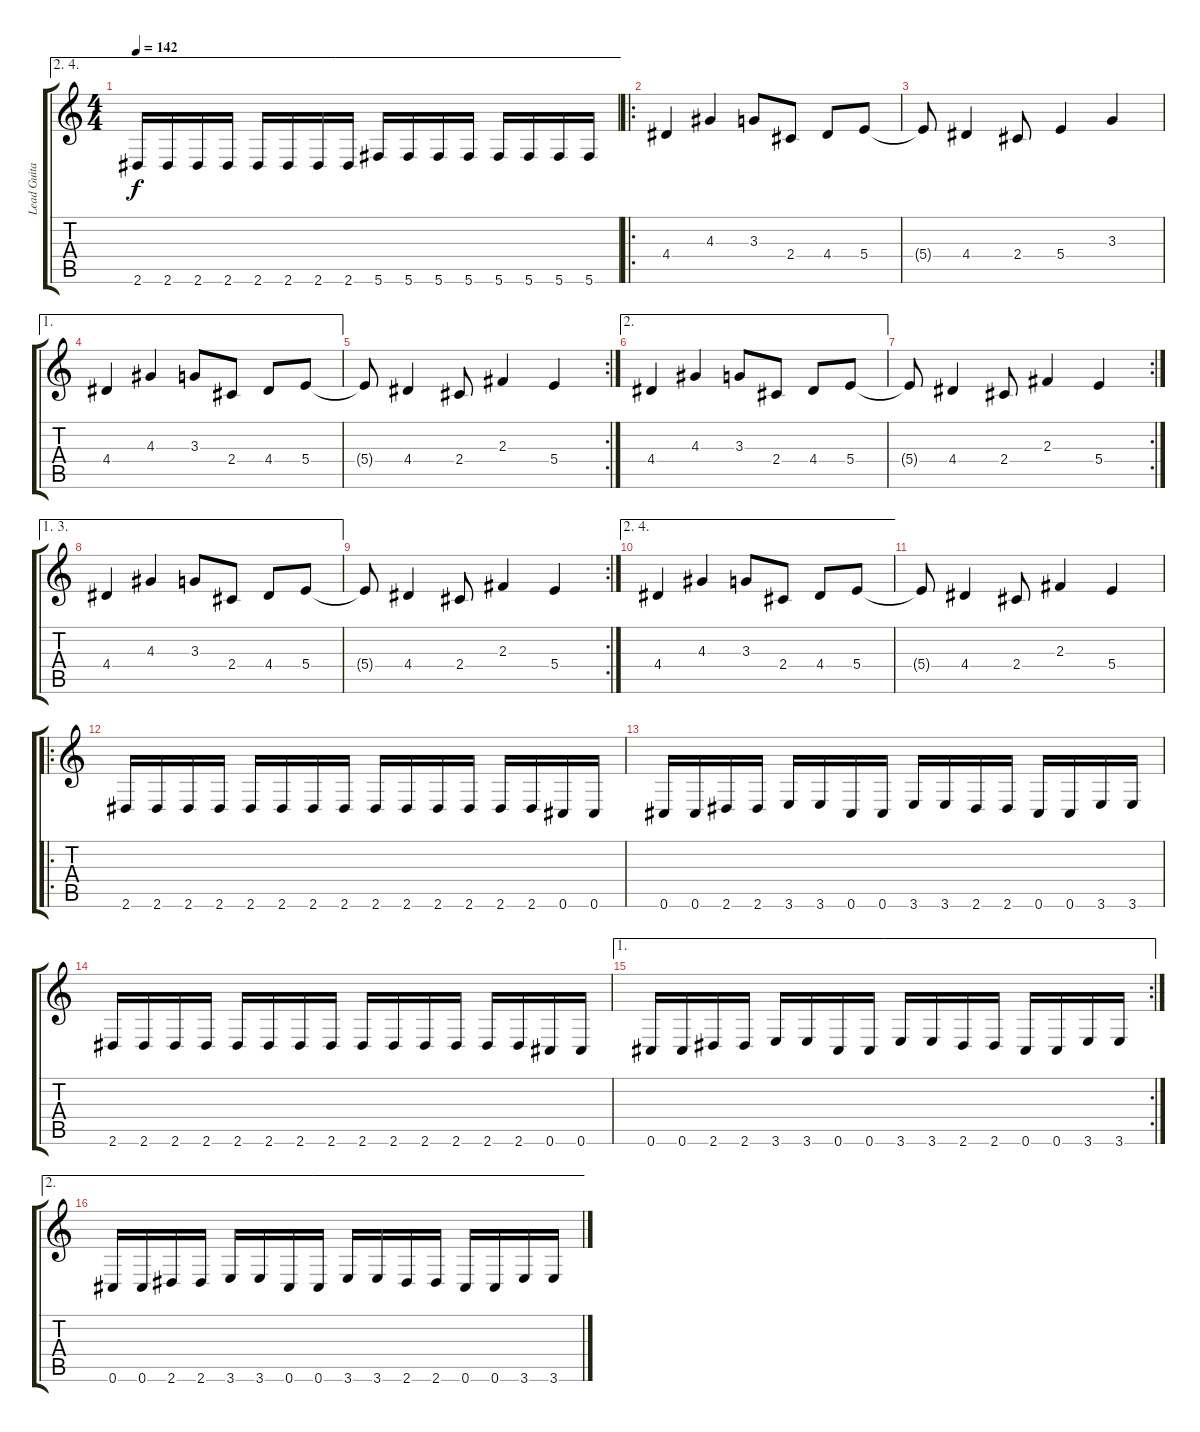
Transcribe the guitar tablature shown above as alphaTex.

\track ("Lead Guitar" "Lead Guita") {instrument distortionguitar}
\staff {score tabs}
\tuning (Db4 Ab3 E3 B2 Gb2 Db2) {hide}
\ae (2 4)
\ts (4 4)
\tempo 142
\clef g2
\ks c
2.6.16{dy f} 2.6.16 2.6.16 2.6.16 2.6.16 2.6.16 2.6.16 2.6.16 5.6.16 5.6.16 5.6.16 5.6.16 5.6.16 5.6.16 5.6.16 5.6.16 |
\ro
4.4.4 4.3.4 3.3.8 2.4.8 4.4.8 5.4.8 |
5.4{t}.8 4.4.4 2.4.8 5.4.4 3.3.4 |
\ae 1
4.4.4 4.3.4 3.3.8 2.4.8 4.4.8 5.4.8 |
\rc 2
5.4{t}.8 4.4.4 2.4.8 2.3.4 5.4.4 |
\ae 2
4.4.4 4.3.4 3.3.8 2.4.8 4.4.8 5.4.8 |
\rc 2
5.4{t}.8 4.4.4 2.4.8 2.3.4 5.4.4 |
\ae (1 3)
4.4.4 4.3.4 3.3.8 2.4.8 4.4.8 5.4.8 |
\rc 2
5.4{t}.8 4.4.4 2.4.8 2.3.4 5.4.4 |
\ae (2 4)
4.4.4 4.3.4 3.3.8 2.4.8 4.4.8 5.4.8 |
5.4{t}.8 4.4.4 2.4.8 2.3.4 5.4.4 |
\ro
2.6.16 2.6.16 2.6.16 2.6.16 2.6.16 2.6.16 2.6.16 2.6.16 2.6.16 2.6.16 2.6.16 2.6.16 2.6.16 2.6.16 0.6.16 0.6.16 |
0.6.16 0.6.16 2.6.16 2.6.16 3.6.16 3.6.16 0.6.16 0.6.16 3.6.16 3.6.16 2.6.16 2.6.16 0.6.16 0.6.16 3.6.16 3.6.16 |
2.6.16 2.6.16 2.6.16 2.6.16 2.6.16 2.6.16 2.6.16 2.6.16 2.6.16 2.6.16 2.6.16 2.6.16 2.6.16 2.6.16 0.6.16 0.6.16 |
\ae 1
\rc 2
0.6.16 0.6.16 2.6.16 2.6.16 3.6.16 3.6.16 0.6.16 0.6.16 3.6.16 3.6.16 2.6.16 2.6.16 0.6.16 0.6.16 3.6.16 3.6.16 |
\ae 2
0.6.16 0.6.16 2.6.16 2.6.16 3.6.16 3.6.16 0.6.16 0.6.16 3.6.16 3.6.16 2.6.16 2.6.16 0.6.16 0.6.16 3.6.16 3.6.16
